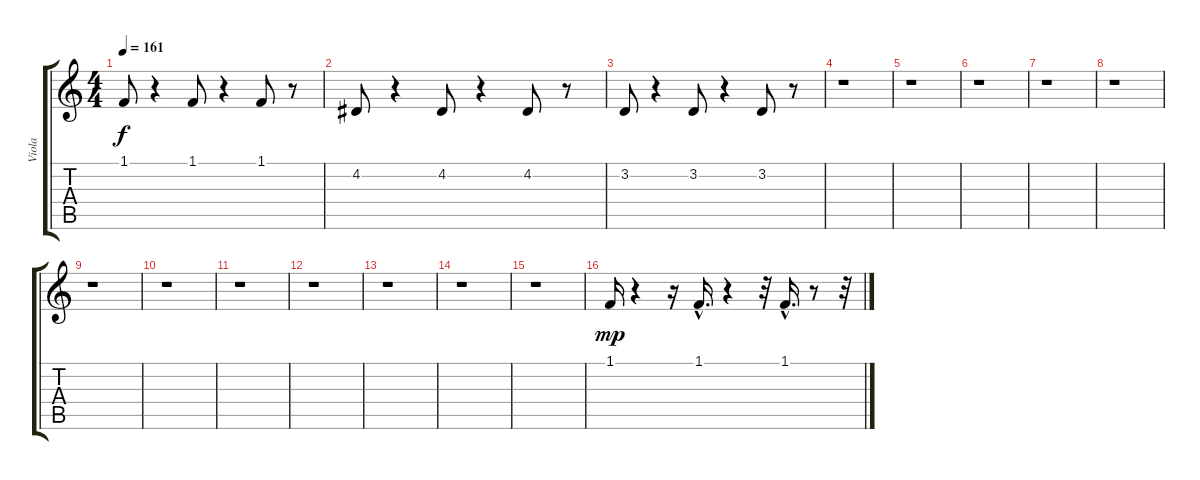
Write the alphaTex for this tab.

\track ("Viola" "Viola") {instrument viola}
\staff {score tabs}
\tuning (E4 B3 G3 D3 A2 E2) {hide}
\ts (4 4)
\tempo 161
\clef g2
\ks c
1.1.8{dy f} r.4 1.1.8 r.4 1.1.8 r.8 |
4.2.8 r.4 4.2.8 r.4 4.2.8 r.8 |
3.2.8 r.4 3.2.8 r.4 3.2.8 r.8 |
r.1 |
r.1 |
r.1 |
r.1 |
r.1 |
r.1 |
r.1 |
r.1 |
r.1 |
r.1 |
r.1 |
r.1 |
1.1.16{dy mp} r.4 r.16 1.1{hac}.16{d} r.4 r.32 1.1{hac}.16{d} r.8 r.32
